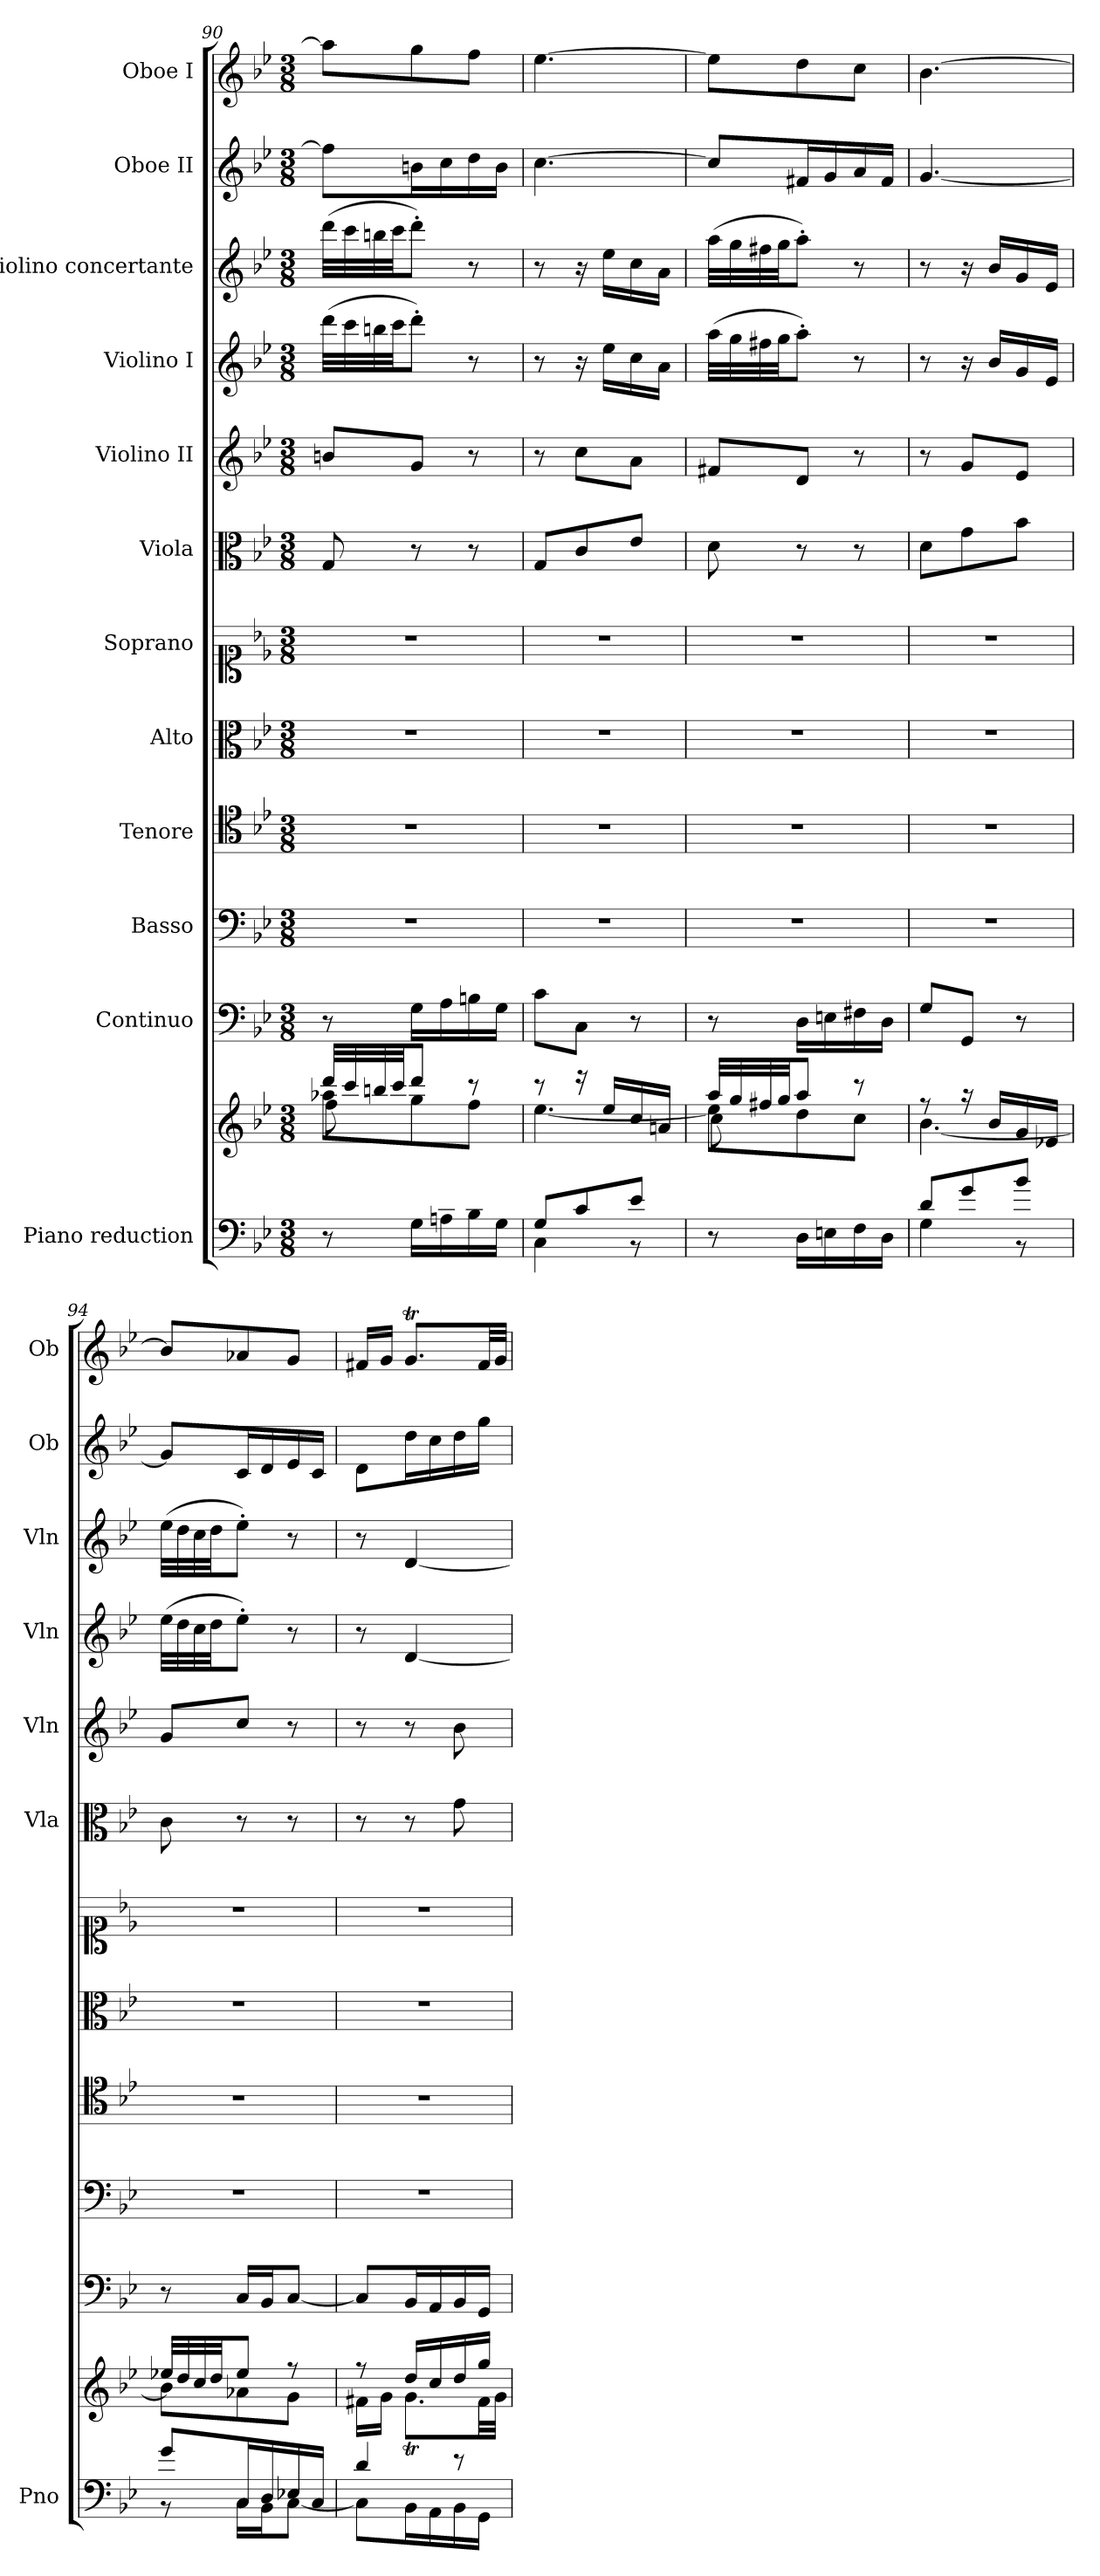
**kern	**kern	**kern	**kern	**kern	**kern	**kern	**kern	**kern	**kern	**kern	**kern	**kern
*part12	*part12	*part11	*part10	*part9	*part8	*part7	*part6	*part5	*part4	*part3	*part2	*part1
*staff13	*staff12	*staff11	*staff10	*staff9	*staff8	*staff7	*staff6	*staff5	*staff4	*staff3	*staff2	*staff1
*I"Piano reduction	*	*I"Continuo	*I"Basso	*I"Tenore	*I"Alto	*I"Soprano	*I"Viola	*I"Violino II	*I"Violino I	*I"Violino concertante	*I"Oboe II	*I"Oboe I
*I'Pno	*	*	*	*	*	*	*I'Vla	*I'Vln	*I'Vln	*I'Vln	*I'Ob	*I'Ob
*clefF4	*clefG2	*clefF4	*clefF4	*clefC4	*clefC3	*clefC1	*clefC3	*clefG2	*clefG2	*clefG2	*clefG2	*clefG2
*k[b-e-]	*k[b-e-]	*k[b-e-]	*k[b-e-]	*k[b-e-]	*k[b-e-]	*k[b-e-]	*k[b-e-]	*k[b-e-]	*k[b-e-]	*k[b-e-]	*k[b-e-]	*k[b-e-]
*M3/8	*M3/8	*M3/8	*M3/8	*M3/8	*M3/8	*M3/8	*M3/8	*M3/8	*M3/8	*M3/8	*M3/8	*M3/8
=90	=90	=90	=90	=90	=90	=90	=90	=90	=90	=90	=90	=90
*^	*^	*	*	*	*	*	*	*	*	*	*	*
*	*	*	*^	*	*	*	*	*	*	*	*	*	*	*
8ryy	8r	32ddd/LLL	8aa-X\L	8ff\L	8r	4.r	4.r	4.r	4.r	8G/	8bn/L	(32ddd\LLL	(32ddd\LLL	8ff\L]	8aa-\L]
.	.	32ccc/	.	.	.	.	.	.	.	.	.	32ccc\	32ccc\	.	.
.	.	32bbn/	.	.	.	.	.	.	.	.	.	32bbn\	32bbn\	.	.
.	.	32ccc/JJ	.	.	.	.	.	.	.	.	.	32ccc\JJ	32ccc\JJ	.	.
16Bn/L	16G\LL	8ddd/J	8gg\	4ryy	16G\LL	.	.	.	.	8r	8g/J	8ddd'\J)	8ddd'\J)	16bn\L	8gg\
16c/	16An\	.	.	.	16A\	.	.	.	.	.	.	.	.	16cc\	.
16d/	16B\	8r	8ff\J	.	16Bn\	.	.	.	.	8r	8r	8r	8r	16dd\	8ff\J
16B/JJ	16G\JJ	.	.	.	16G\JJ	.	.	.	.	.	.	.	.	16b\JJ	.
*	*	*	*v	*v	*	*	*	*	*	*	*	*	*	*	*
!!LO:PB:g=z
=91	=91	=91	=91	=91	=91	=91	=91	=91	=91	=91	=91	=91	=91	=91
8G/L	4C\	8r	[4.ee-\	8c\L	4.r	4.r	4.r	4.r	8G/L	8r	8r	8r	[4.cc\	[4.ee-\
8c/	.	16r	.	8C\J	.	.	.	.	8c/	8cc\L	16r	16r	.	.
.	.	16ee-/LL	.	.	.	.	.	.	.	.	16ee-\LL	16ee-\LL	.	.
8e-/J	8r	16cc/	.	8r	.	.	.	.	8e-/J	8a\J	16cc\	16cc\	.	.
.	.	16an/JJ	.	.	.	.	.	.	.	.	16a\JJ	16a\JJ	.	.
=92	=92	=92	=92	=92	=92	=92	=92	=92	=92	=92	=92	=92	=92	=92
*	*	*	*^	*	*	*	*	*	*	*	*	*	*	*
8ryy	8r	32aa/LLL	8ee-\L]	8cc\L	8r	4.r	4.r	4.r	4.r	8d\	8f#X/L	(32aa\LLL	(32aa\LLL	8cc/L]	8ee-\L]
.	.	32gg/	.	.	.	.	.	.	.	.	.	32gg\	32gg\	.	.
.	.	32ff#X/	.	.	.	.	.	.	.	.	.	32ff#X\	32ff#X\	.	.
.	.	32gg/JJ	.	.	.	.	.	.	.	.	.	32gg\JJ	32gg\JJ	.	.
16F#X/L	16D\LL	8aa/J	8dd\	4ryy	16D\LL	.	.	.	.	8r	8d/J	8aa'\J)	8aa'\J)	16f#X/L	8dd\
16G/	16En\	.	.	.	16En\	.	.	.	.	.	.	.	.	16g/	.
16A/	16F#\	8r	8cc\J	.	16F#X\	.	.	.	.	8r	8r	8r	8r	16a/	8cc\J
16F#/JJ	16D\JJ	.	.	.	16D\JJ	.	.	.	.	.	.	.	.	16f#/JJ	.
*	*	*	*v	*v	*	*	*	*	*	*	*	*	*	*	*
=93	=93	=93	=93	=93	=93	=93	=93	=93	=93	=93	=93	=93	=93	=93
8d/L	4G\	8r	[4.b-\	8G/L	4.r	4.r	4.r	4.r	8d\L	8r	8r	8r	[4.g/	[4.b-\
8g/	.	16r	.	8GG/J	.	.	.	.	8g\	8g/L	16r	16r	.	.
.	.	16b-/LL	.	.	.	.	.	.	.	.	16b-/LL	16b-/LL	.	.
8b-/J	8r	16g/	.	8r	.	.	.	.	8b-\J	8e-/J	16g/	16g/	.	.
.	.	16e-X/JJ	.	.	.	.	.	.	.	.	16e-/JJ	16e-/JJ	.	.
=94	=94	=94	=94	=94	=94	=94	=94	=94	=94	=94	=94	=94	=94	=94
8g/L	8r	32ee-X/LLL	8b-\L]	8r	4.r	4.r	4.r	4.r	8c\	8g/L	(32ee-\LLL	(32ee-\LLL	8g/L]	8b-/L]
.	.	32dd/	.	.	.	.	.	.	.	.	32dd\	32dd\	.	.
.	.	32cc/	.	.	.	.	.	.	.	.	32cc\	32cc\	.	.
.	.	32dd/JJ	.	.	.	.	.	.	.	.	32dd\JJ	32dd\JJ	.	.
16C/L	16C\LL	8ee-/J	8a-X\	16C/LL	.	.	.	.	8r	8cc/J	8ee-'\J)	8ee-'\J)	16c/L	8a-X/
16D/	16BB-\J	.	.	16BB-/J	.	.	.	.	.	.	.	.	16d/	.
16E-X/	[8C\J	8r	8g\J	[8C/J	.	.	.	.	8r	8r	8r	8r	16e-/	8g/J
16C/JJ	.	.	.	.	.	.	.	.	.	.	.	.	16c/JJ	.
=95	=95	=95	=95	=95	=95	=95	=95	=95	=95	=95	=95	=95	=95	=95
4d/	8C\L]	8r	16f#X\LL	8C/L]	4.r	4.r	4.r	4.r	8r	8r	8r	8r	8d\L	16f#X/LL
.	.	.	16g\JJ	.	.	.	.	.	.	.	.	.	.	16g/JJ
.	16BB-\L	16dd/LL	8.gT\L	16BB-/L	.	.	.	.	8r	8r	[4d/	[4d/	16dd\L	8.gT/L
.	16AA\	16cc/	.	16AA/	.	.	.	.	.	.	.	.	16cc\	.
8r	16BB-\	16dd/	.	16BB-/	.	.	.	.	8g\	8b-\	.	.	16dd\	.
.	16GG\JJ	16gg/JJ	32f#\LL	16GG/JJ	.	.	.	.	.	.	.	.	16gg\JJ	32f#/LL
.	.	.	32g\JJJ	.	.	.	.	.	.	.	.	.	.	32g/JJJ
*v	*v	*	*	*	*	*	*	*	*	*	*	*	*	*
*	*v	*v	*	*	*	*	*	*	*	*	*	*	*
=	=	=	=	=	=	=	=	=	=	=	=	=
*-	*-	*-	*-	*-	*-	*-	*-	*-	*-	*-	*-	*-
